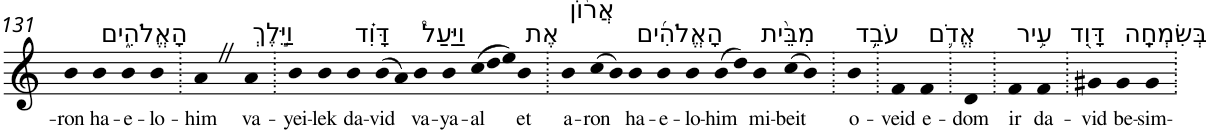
**kern	**text
*part1	*part1
*staff1	*staff1
*I"Piano	*
*I'Pno	*
!!LO:PB:g=z
*clefG2	*
*k[]	*
=131	=131
!	!LO:LY:b
4b	-ron
!LO:TX:a:t=הָאֱלֹהִ֑ים	!
!	!LO:LY:b
4b	ha-
!	!LO:LY:b
4b	-e-
!	!LO:LY:b
4b	-lo-
=132.	=132.
!	!LO:LY:b
4aZ	-him
!LO:TX:a:t=וַיֵּ֣לֶךְ	!
!	!LO:LY:b
4a	va-
=133.	=133.
!	!LO:LY:b
4b	-yei-
!	!LO:LY:b
4b	-lek
!LO:TX:a:t=דָּוִ֗ד	!
!	!LO:LY:b
4b	da-
!	!LO:LY:b
(>8b	-vid
8a)	.
!LO:TX:a:t=וַיַּעַל֩	!
!	!LO:LY:b
4b	va-
!	!LO:LY:b
4b	-ya-
*Xtuplet	*
!	!LO:LY:b
(>12cc	-al
12dd	.
12ee)	.
!LO:TX:a:t=אֶת	!
!	!LO:LY:b
4b	et
=134.	=134.
!LO:TX:a:t=אֲר֨וֹן	!
!	!LO:LY:b
4b	a-
!	!LO:LY:b
(>8cc	-ron
8b)	.
!LO:TX:a:t=הָאֱלֹהִ֜ים	!
!	!LO:LY:b
4b	ha-
!	!LO:LY:b
4b	-e-
!	!LO:LY:b
4b	-lo-
!	!LO:LY:b
(>8b	-him
8dd)	.
!LO:TX:a:t=מִבֵּ֨ית	!
!	!LO:LY:b
4b	mi-
!	!LO:LY:b
(>8cc	-beit
8b)	.
=135.	=135.
!LO:TX:a:t=עֹבֵ֥ד	!
!	!LO:LY:b
4b	o-
=136.	=136.
!	!LO:LY:b
4f	-veid
!LO:TX:a:t=אֱדֹ֛ם	!
!	!LO:LY:b
4f	e-
=137.	=137.
!	!LO:LY:b
4d	-dom
=138.	=138.
!LO:TX:a:t=עִ֥יר	!
!	!LO:LY:b
4f	ir
!LO:TX:a:t=דָּוִ֖ד	!
!	!LO:LY:b
4f	da-
=139.	=139.
!	!LO:LY:b
4g#X	-vid
!LO:TX:a:t=בְּשִׂמְחָֽה	!
!	!LO:LY:b
4g#	be-
!	!LO:LY:b
4g#	-sim-
=.	=.
*-	*-
